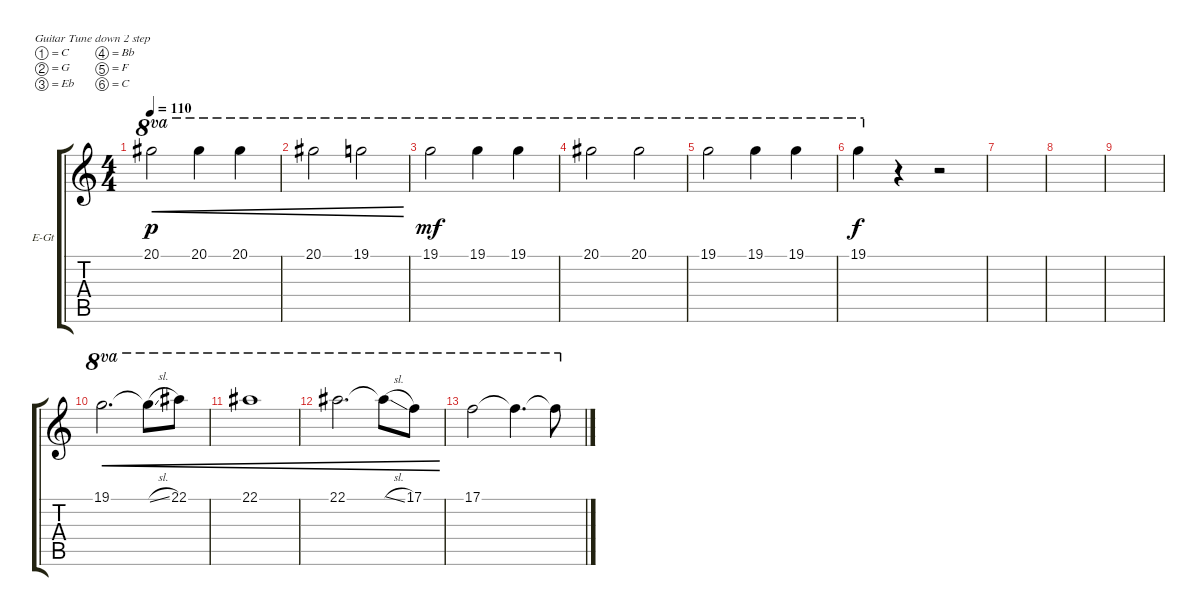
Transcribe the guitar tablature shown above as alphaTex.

\defaultSystemsLayout 4
\bracketExtendMode groupsimilarinstruments
\firstSystemTrackNameOrientation horizontal
\otherSystemsTrackNameOrientation horizontal
\track ("Electric Guitar 9" "E-Gt") {instrument distortionguitar}
\staff {score tabs}
\tuning (C4 G3 Eb3 Bb2 F2 C2)
\ts (4 4)
\tempo 110
\clef g2
\ks c
20.1.2{ot 8va cre dy p} 20.1.4{ot 8va cre} 20.1.4{ot 8va cre} |
20.1.2{ot 8va cre} 19.1.2{ot 8va cre} |
19.1.2{ot 8va dy mf} 19.1.4{ot 8va} 19.1.4{ot 8va} |
20.1.2{ot 8va} 20.1.2{ot 8va} |
19.1.2{ot 8va} 19.1.4{ot 8va} 19.1.4{ot 8va} |
19.1.4{ot 8va dy f} r.4 r.2 |
|
|
|
19.1.2{d ot 8va cre} 19.1{sl t}.8{ot 8va cre} 22.1.8{ot 8va cre} |
22.1.1{ot 8va cre} |
22.1.2{d ot 8va cre} 22.1{sl t}.8{ot 8va cre} 17.1.8{ot 8va cre} |
17.1.2{ot 8va} 17.1{t}.4{d ot 8va} 17.1{t}.8{ot 8va}
